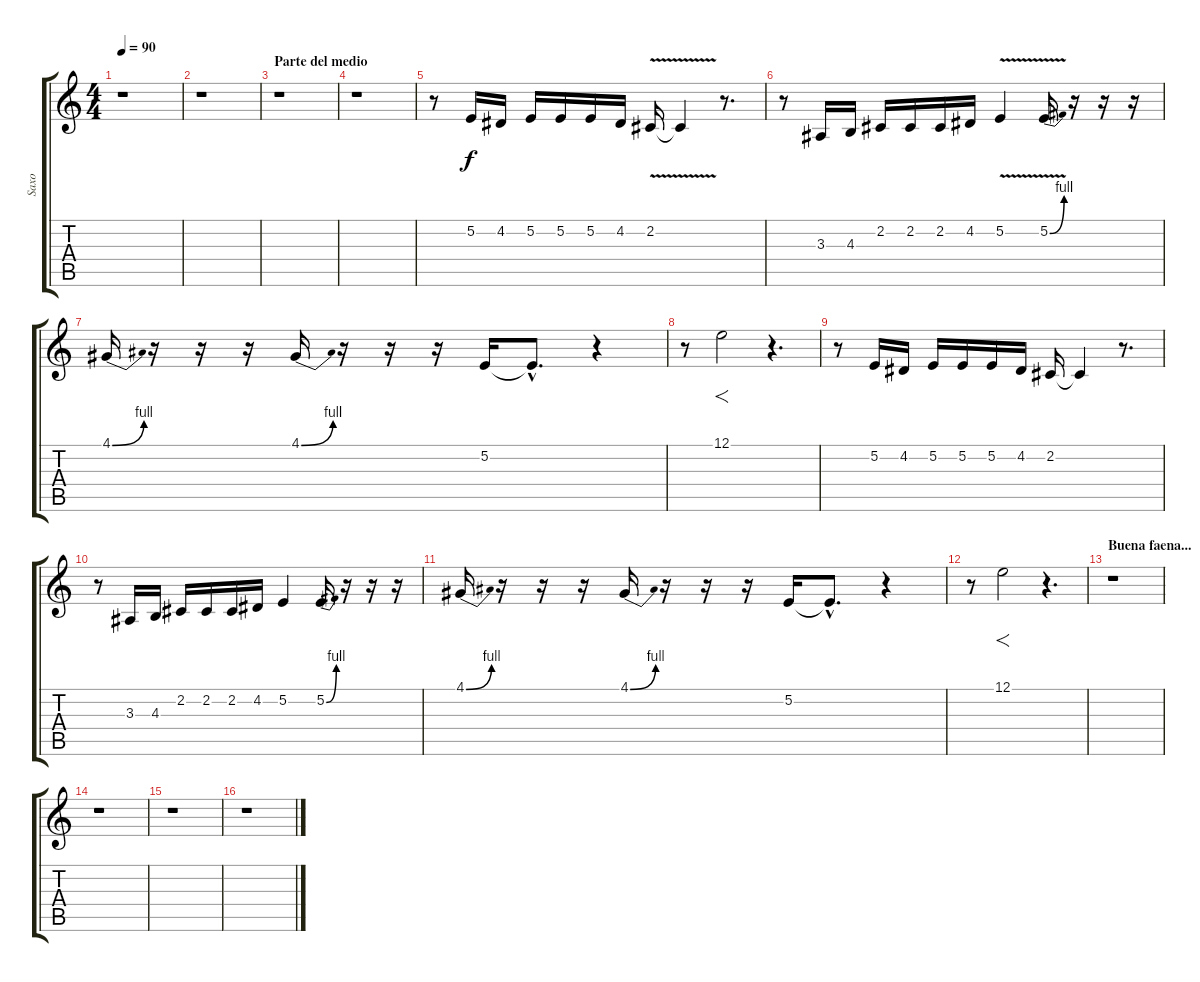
\track ("Saxo" "Saxo") {instrument tenorsax}
\staff {score tabs}
\tuning (E4 B3 G3 D3 A2 E2) {hide}
\ts (4 4)
\tempo 90
\clef g2
\ks c
r.1{dy f} |
r.1 |
\section ("" "Parte del medio")
r.1 |
r.1 |
r.8{volume 13} 5.2.16 4.2.16 5.2.16 5.2.16 5.2.16 4.2.16 2.2{v}.16 2.2{t}.4 r.8{d} |
r.8 3.3.16 4.3.16 2.2.16 2.2.16 2.2.16 4.2.16 5.2{v}.4 5.2{be (bend 0 0 60 4) v}.16 r.16 r.16 r.16 |
4.1{be (bend 0 0 60 4)}.16 r.16 r.16 r.16 4.1{be (bend 0 0 60 4)}.16 r.16 r.16 r.16 5.2.16 5.2{hac t}.8{d} r.4 |
r.8 12.1.2{f} r.4{d} |
r.8 5.2.16 4.2.16 5.2.16 5.2.16 5.2.16 4.2.16 2.2.16 2.2{t}.4 r.8{d} |
r.8 3.3.16 4.3.16 2.2.16 2.2.16 2.2.16 4.2.16 5.2.4 5.2{be (bend 0 0 60 4)}.16 r.16 r.16 r.16 |
4.1{be (bend 0 0 60 4)}.16 r.16 r.16 r.16 4.1{be (bend 0 0 60 4)}.16 r.16 r.16 r.16 5.2.16 5.2{hac t}.8{d} r.4 |
r.8 12.1.2{f} r.4{d} |
\section ("" "Buena faena...")
r.1 |
r.1 |
r.1 |
r.1
